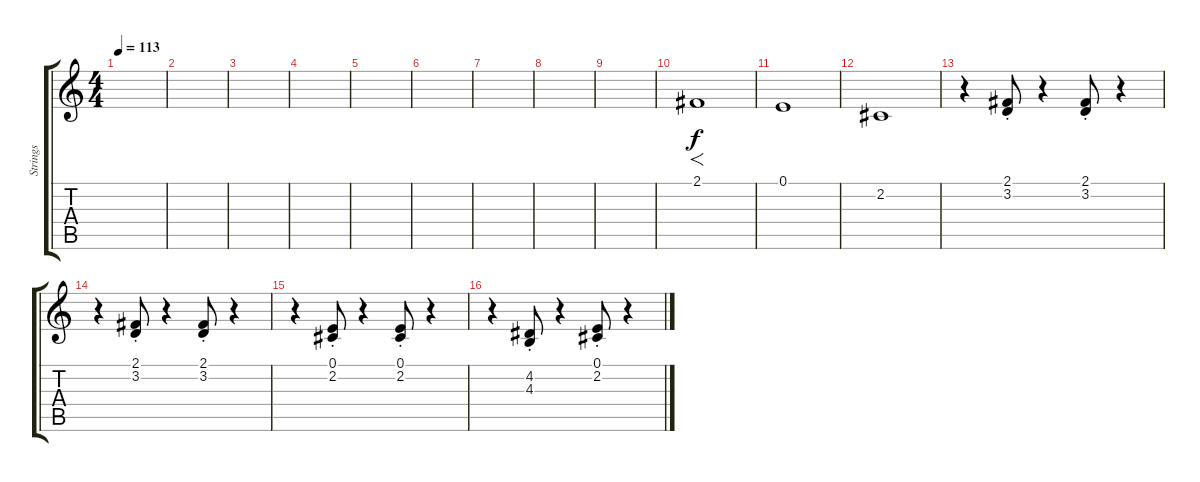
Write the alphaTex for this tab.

\track ("Strings" "Strings") {instrument stringensemble1}
\staff {score tabs}
\tuning (E4 B3 G3 D3 A2 E2) {hide}
\ts (4 4)
\tempo 113
\clef g2
\ks c
|
|
|
|
|
|
|
|
|
2.1.1{f} |
0.1.1 |
2.2.1 |
r.4 (2.1{st} 3.2).8 r.4 (2.1{st} 3.2).8 r.4 |
r.4 (2.1{st} 3.2{st}).8 r.4 (2.1{st} 3.2{st}).8 r.4 |
r.4 (0.1{st} 2.2{st}).8 r.4 (0.1{st} 2.2{st}).8 r.4 |
r.4 (4.2{st} 4.3).8 r.4 (0.1{st} 2.2{st}).8 r.4
